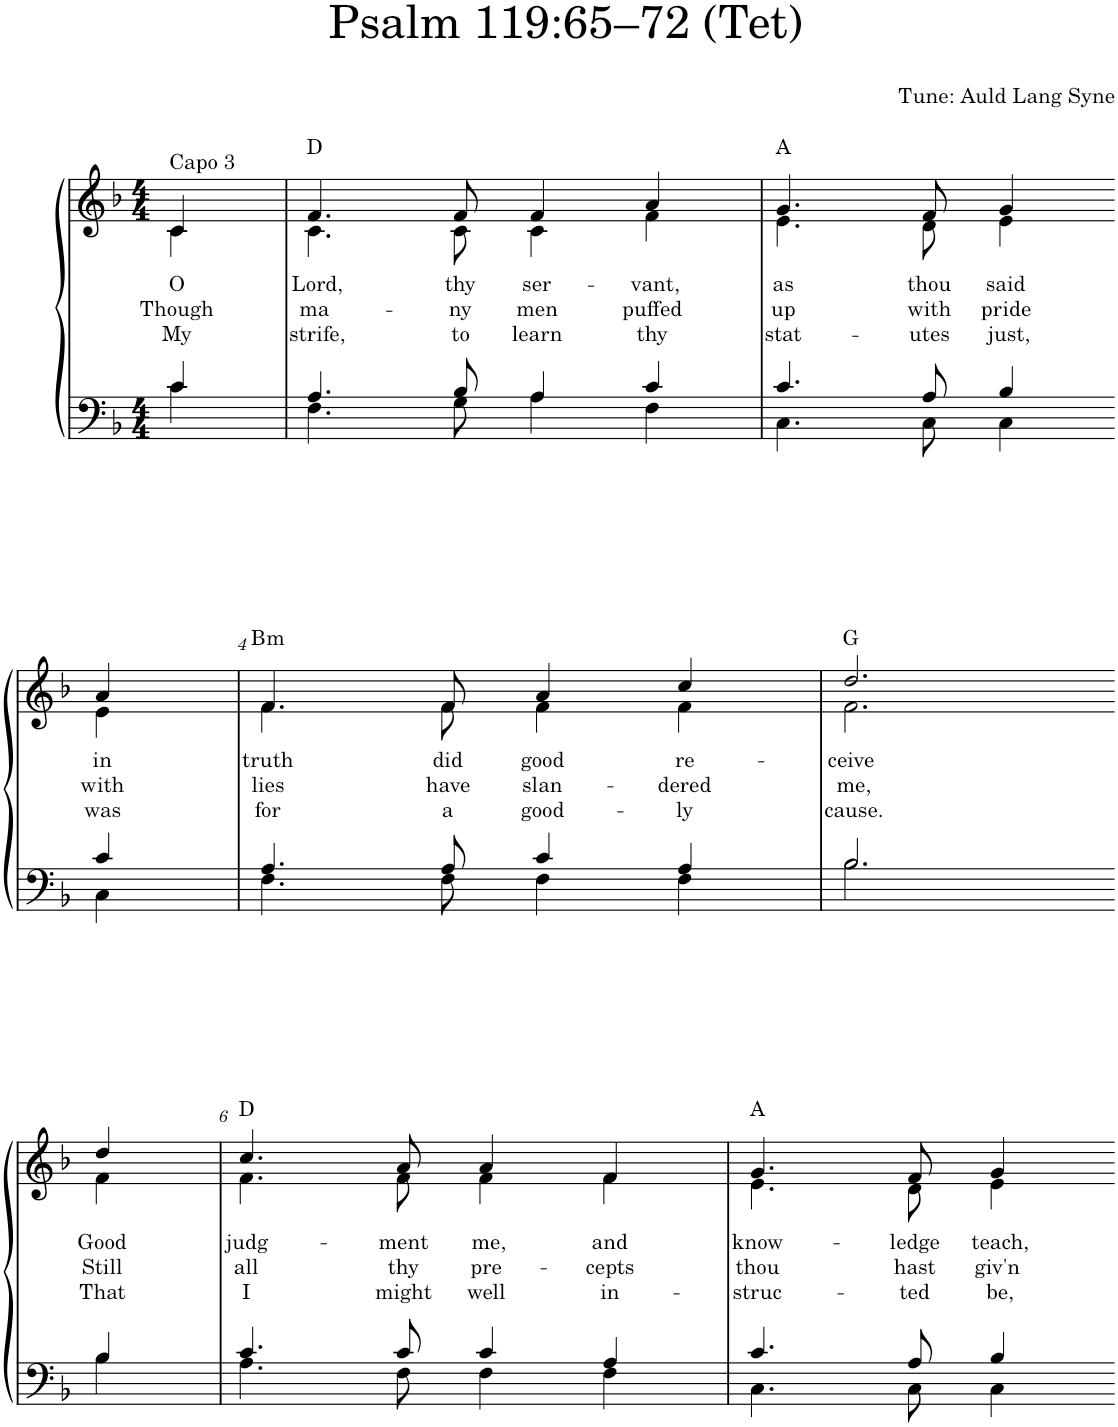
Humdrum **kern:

**kern	**kern	**text	**text	**text	**harte
*part1	*part1	*part1	*part1	*part1	*part1
*staff2	*staff1	*staff1	*staff1	*staff1	*
*I"Choir	*	*	*	*	*
*clefF4	*clefG2	*	*	*	*
*k[b-]	*k[b-]	*	*	*	*
*F:	*F:	*	*	*	*
*M4/4	*M4/4	*	*	*	*
=1X	=1X	=1X	=1X	=1X	=1X
*^	*	*	*	*	*
!	!	!LO:TX:a:t=Capo 3	!	!	!	!
!	!	!	!LO:LY:b	!LO:LY:b	!LO:LY:b	!
*	*	*^	*	*	*	*
4c/	4c\	4c/	4c\	O	Though	My	.
=2	=2	=2	=2	=2	=2	=2	=2
!	!	!	!	!LO:LY:b	!LO:LY:b	!LO:LY:b	!
4.A/	4.F\	4.f/	4.c\	Lord,	ma-	strife,	D:maj
!	!	!	!	!LO:LY:b	!LO:LY:b	!LO:LY:b	!
8B-/	8G\	8f/	8c\	thy	-ny	to	.
!	!	!	!	!LO:LY:b	!LO:LY:b	!LO:LY:b	!
4A/	4A\	4f/	4c\	ser-	men	learn	.
!	!	!	!	!LO:LY:b	!LO:LY:b	!LO:LY:b	!
4c/	4F\	4a/	4f\	-vant,	puffed	thy	.
=3	=3	=3	=3	=3	=3	=3	=3
!	!	!	!	!LO:LY:b	!LO:LY:b	!LO:LY:b	!
4.c/	4.C\	4.g/	4.e\	as	up	stat-	A:maj
!	!	!	!	!LO:LY:b	!LO:LY:b	!LO:LY:b	!
8A/	8C\	8fn/	8d\	thou	with	-utes	.
!	!	!	!	!LO:LY:b	!LO:LY:b	!LO:LY:b	!
4B-/	4C\	4g/	4e\	said	pride	just,	.
!!LO:LB:g=z	!!
=3X2-	=3X2-	=3X2-	=3X2-	=3X2-	=3X2-	=3X2-	=3X2-
!	!	!	!	!LO:LY:b	!LO:LY:b	!LO:LY:b	!
4c/	4C\	4a/	4e\	in	with	was	.
=4	=4	=4	=4	=4	=4	=4	=4
!	!	!	!	!LO:LY:b	!LO:LY:b	!LO:LY:b	!LO:H:kt=m
4.A/	4.F\	4.f/	4.f\	truth	lies	for	B:min
!	!	!	!	!LO:LY:b	!LO:LY:b	!LO:LY:b	!
8A/	8F\	8f/	8f\	did	have	a	.
!	!	!	!	!LO:LY:b	!LO:LY:b	!LO:LY:b	!
4c/	4F\	4a/	4f\	good	slan-	good-	.
!	!	!	!	!LO:LY:b	!LO:LY:b	!LO:LY:b	!
4A/	4F\	4cc/	4f\	re-	-dered	-ly	.
=5	=5	=5	=5	=5	=5	=5	=5
!	!	!	!	!LO:LY:b	!LO:LY:b	!LO:LY:b	!
2.B-/	2.B-\	2.dd/	2.fn\	-ceive	me,	cause.	G:maj
!!LO:LB:g=z	!!
=5X3-	=5X3-	=5X3-	=5X3-	=5X3-	=5X3-	=5X3-	=5X3-
!	!	!	!	!LO:LY:b	!LO:LY:b	!LO:LY:b	!
4B-/	4B-\	4dd/	4f\	Good	Still	That	.
=6	=6	=6	=6	=6	=6	=6	=6
!	!	!	!	!LO:LY:b	!LO:LY:b	!LO:LY:b	!
4.c/	4.A\	4.cc/	4.f\	judg-	all	I	D:maj
!	!	!	!	!LO:LY:b	!LO:LY:b	!LO:LY:b	!
8c/	8F\	8a/	8f\	-ment	thy	might	.
!	!	!	!	!LO:LY:b	!LO:LY:b	!LO:LY:b	!
4c/	4F\	4a/	4f\	me,	pre-	well	.
!	!	!	!	!LO:LY:b	!LO:LY:b	!LO:LY:b	!
4A/	4F\	4f/	4f\	and	-cepts	in-	.
=7	=7	=7	=7	=7	=7	=7	=7
!	!	!	!	!LO:LY:b	!LO:LY:b	!LO:LY:b	!
4.c/	4.C\	4.g/	4.e\	know-	thou	-struc-	A:maj
!	!	!	!	!LO:LY:b	!LO:LY:b	!LO:LY:b	!
8A/	8C\	8fn/	8d\	-ledge	hast	-ted	.
!	!	!	!	!LO:LY:b	!LO:LY:b	!LO:LY:b	!
4B-/	4C\	4g/	4e\	teach,	giv'n	be,	.
*v	*v	*	*	*	*	*	*
*	*v	*v	*	*	*	*
=-	=-	=-	=-	=-	=-
*-	*-	*-	*-	*-	*-
